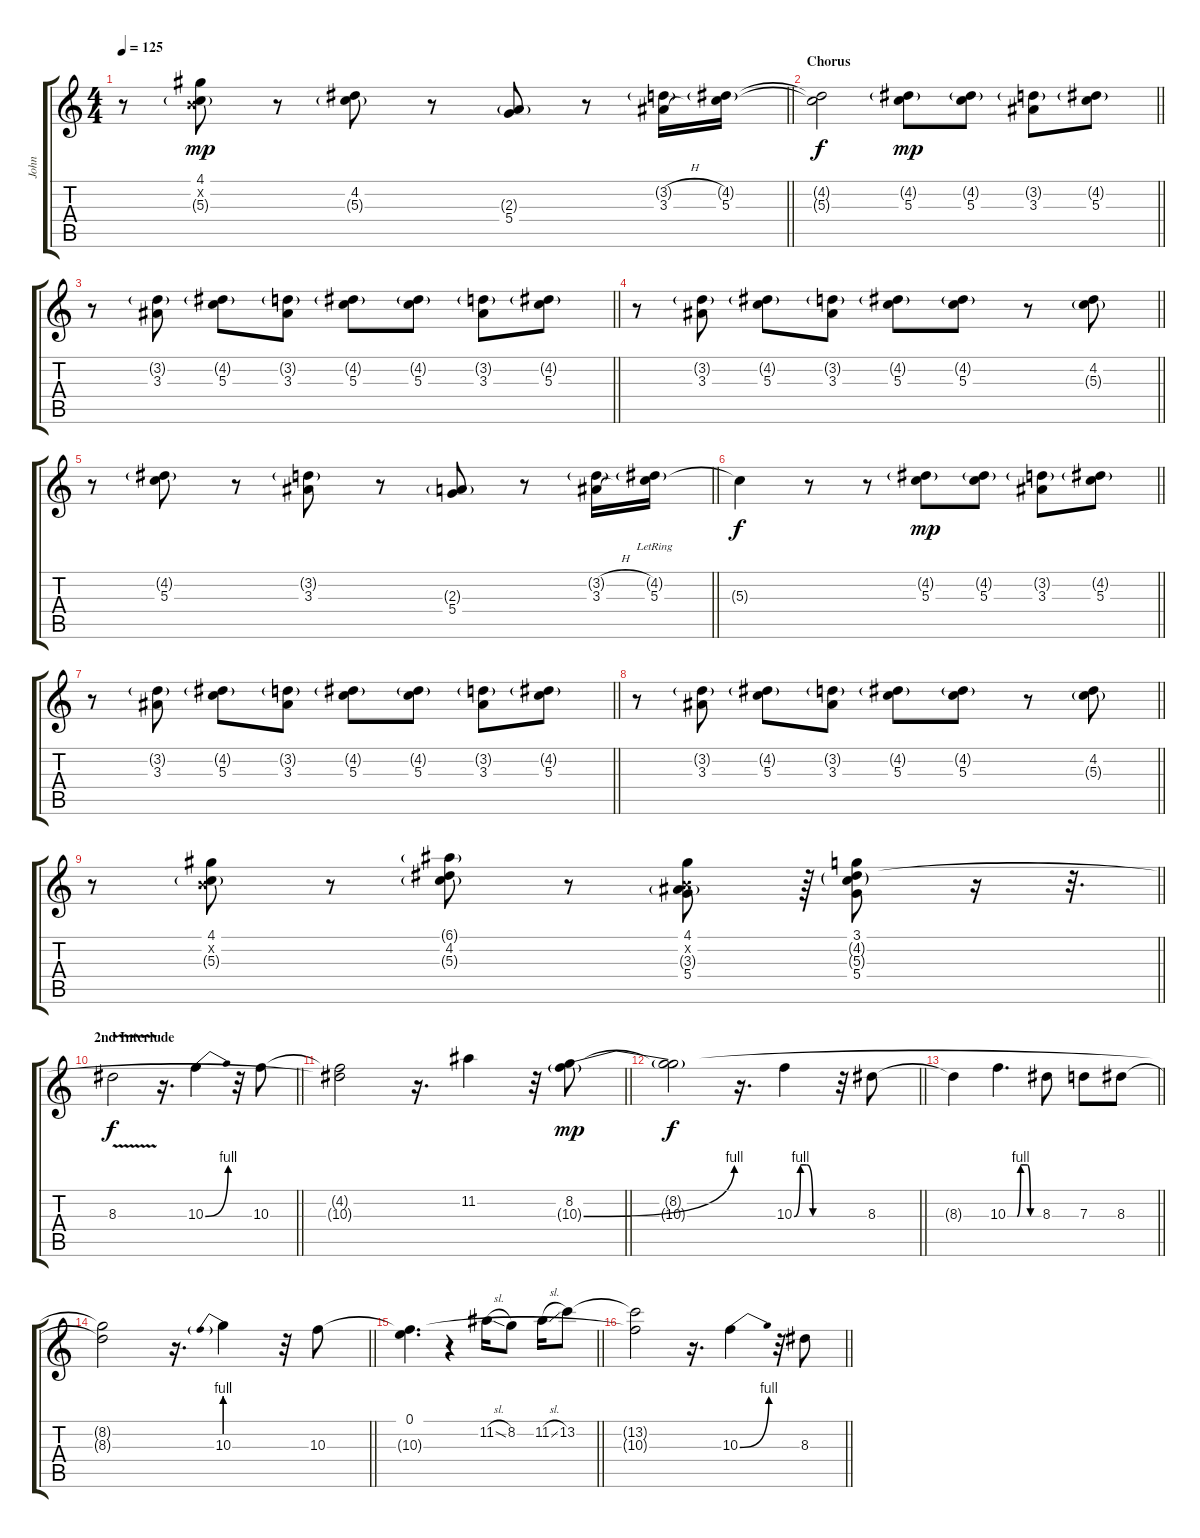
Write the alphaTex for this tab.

\track ("John" "John") {instrument electricguitarclean}
\staff {score tabs}
\tuning (E4 B3 G3 D3 A2 E2) {hide}
\ts (4 4)
\tempo 125
\clef g2
\barLineRight lightlight
\ks c
r.8{dy mp} (4.1 0.2{x} 5.3{g}).8 r.8 (4.2 5.3{g}).8 r.8 (2.3{g} 5.4).8 r.8 (3.2{h g} 3.3{h}).16 (4.2{g} 5.3).16 |
\section ("" "Chorus")
\barLineRight lightlight
(4.2{t} 5.3{t}).2{dy f} (4.2{g} 5.3).8{dy mp} (4.2{g} 5.3).8 (3.2{g} 3.3).8 (4.2{g} 5.3).8 |
\barLineRight lightlight
r.8 (3.2{g} 3.3).8 (4.2{g} 5.3).8 (3.2{g} 3.3).8 (4.2{g} 5.3).8 (4.2{g} 5.3).8 (3.2{g} 3.3).8 (4.2{g} 5.3).8 |
\barLineRight lightlight
r.8 (3.2{g} 3.3).8 (4.2{g} 5.3).8 (3.2{g} 3.3).8 (4.2{g} 5.3).8 (4.2{g} 5.3).8 r.8 (4.2 5.3{g}).8 |
\barLineRight lightlight
r.8 (4.2{g} 5.3).8 r.8 (3.2{g} 3.3).8 r.8 (2.3{g} 5.4).8 r.8 (3.2{h g} 3.3{h}).16 (4.2{g} 5.3{lr}).16 |
\barLineRight lightlight
5.3{t}.4{dy f} r.8 r.8 (4.2{g} 5.3).8{dy mp} (4.2{g} 5.3).8 (3.2{g} 3.3).8 (4.2{g} 5.3).8 |
\barLineRight lightlight
r.8 (3.2{g} 3.3).8 (4.2{g} 5.3).8 (3.2{g} 3.3).8 (4.2{g} 5.3).8 (4.2{g} 5.3).8 (3.2{g} 3.3).8 (4.2{g} 5.3).8 |
\barLineRight lightlight
r.8 (3.2{g} 3.3).8 (4.2{g} 5.3).8 (3.2{g} 3.3).8 (4.2{g} 5.3).8 (4.2{g} 5.3).8 r.8 (4.2 5.3{g}).8 |
\barLineRight lightlight
r.8 (4.1 0.2{x} 5.3{g}).8 r.8 (6.1{g} 4.2 5.3{g}).8 r.8 (4.1 0.2{x} 3.3{g} 5.4).8 r.64 (3.1 4.2{g} 5.3{g} 5.4).8 r.16 r.32{d} |
\section ("" "2nd Interlude")
\barLineRight lightlight
8.3{v}.2{dy f} r.16{d} 10.3{be (bend 0 0 60 4)}.4 r.32 10.3.8 |
\barLineRight lightlight
(4.2{t} 10.3{t}).2 r.16{d} 11.2.4 r.32 (8.2 10.3{be (bend 0 0 60 4) g}).8{dy mp} |
\barLineRight lightlight
(8.2{t} 10.3{t}).2{dy f} r.16{d} 10.3{be (custom 0 0 10 4 20 4 30 0 60 0)}.4 r.32 8.3.8 |
\barLineRight lightlight
8.3{t}.4 10.3{be (custom 0 0 18 0 25 4 38 4 44 0 60 0)}.4{d} 8.3.8 7.3.8 8.3.8 |
\barLineRight lightlight
(8.2{t} 8.3{t}).2 r.16{d} 10.3{be (prebend 0 4 60 4)}.4 r.32 10.3.8 |
\barLineRight lightlight
(0.1 10.3{t}).4{d} r.4 11.2{sl}.16 8.2.8 11.2{sl}.16 13.2.8 |
\barLineRight lightlight
(13.2{t} 10.3{t}).2 r.16{d} 10.3{be (bend 0 0 60 4)}.4 r.32 8.3.8
